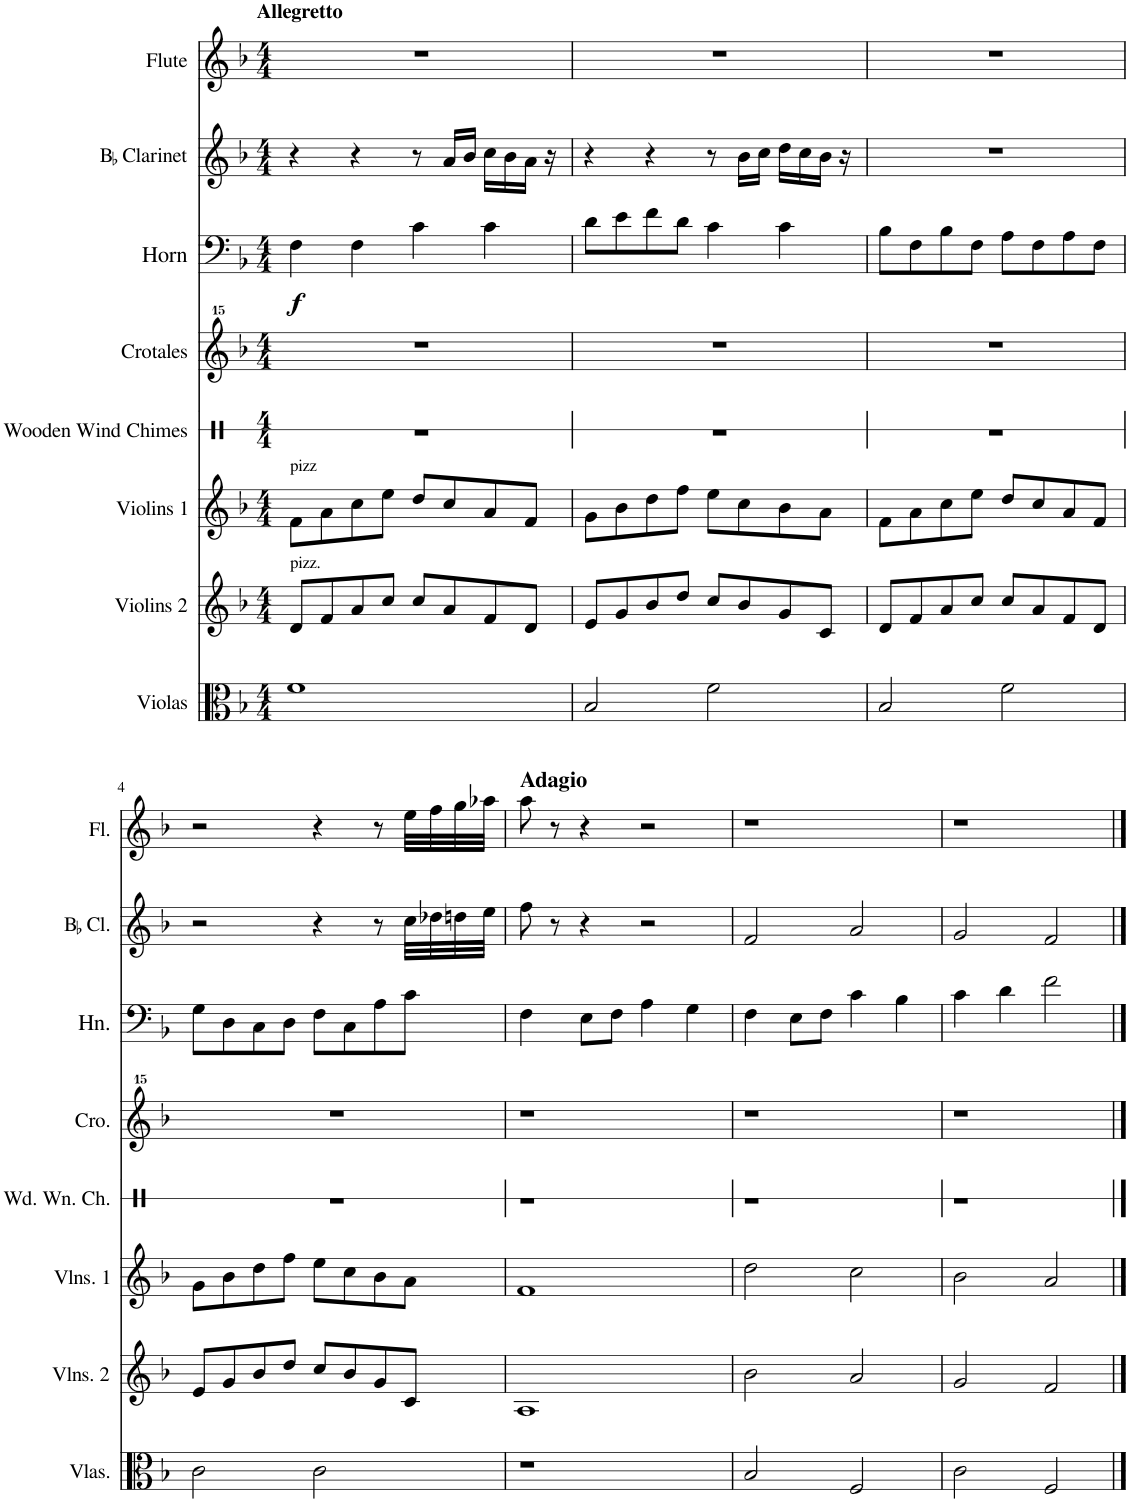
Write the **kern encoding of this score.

**kern	**kern	**kern	**kern	**kern	**kern	**dynam	**kern	**kern
*part8	*part7	*part6	*part5	*part4	*part3	*part3	*part2	*part1
*staff8	*staff7	*staff6	*staff5	*staff4	*staff3	*staff3	*staff2	*staff1
*I"Violas	*I"Violins 2	*I"Violins 1	*I"Wooden Wind Chimes	*I"Crotales	*I"Horn	*	*I"BaccidentalFlat Clarinet	*I"Flute
*I'Vlas.	*I'Vlns. 2	*I'Vlns. 1	*I'Wd. Wn. Ch.	*I'Cro.	*I'Hn.	*	*I'BaccidentalFlat Cl.	*I'Fl.
*	*	*	*stria1	*	*	*	*	*
*clefC3	*clefG2	*clefG2	*clefX	*clefG^^2	*clefF4	*	*clefG2	*clefG2
*	*	*	*	*	*ITrd4c7	*	*ITrd1c2	*
*k[b-]	*k[b-]	*k[b-]	*k[]	*k[b-]	*k[b-]	*	*k[b-]	*k[b-]
*M4/4	*M4/4	*M4/4	*M4/4	*M4/4	*M4/4	*	*M4/4	*M4/4
=1	=1	=1	=1	=1	=1	=1	=1	=1
!	!	!	!	!	!	!	!	!LO:TX:a:B:t=Allegretto
!	!	!LO:TX:a:t=pizz	!	!	!	!	!	!
!	!LO:TX:a:t=pizz.	!	!	!	!	!	!	!
!	!	!	!	!	!	!LO:DY:b	!	!
1f	8d/L	8f\L	1r	1r	4F\	f	4r	1r
.	8f/	8a\	.	.	.	.	.	.
.	8a/	8cc\	.	.	4F\	.	4r	.
.	8cc/J	8ee\J	.	.	.	.	.	.
.	8cc/L	8dd/L	.	.	4c\	.	8r	.
.	8a/	8cc/	.	.	.	.	16a/LL	.
.	.	.	.	.	.	.	16b-/JJ	.
.	8f/	8a/	.	.	4c\	.	16cc\LL	.
.	.	.	.	.	.	.	16b-\	.
.	8d/J	8f/J	.	.	.	.	16a\JJ	.
.	.	.	.	.	.	.	16r	.
=2	=2	=2	=2	=2	=2	=2	=2	=2
2B-/	8e/L	8g\L	1r	1r	8d\L	.	4r	1r
.	8g/	8b-\	.	.	8e\	.	.	.
.	8b-/	8dd\	.	.	8f\	.	4r	.
.	8dd/J	8ff\J	.	.	8d\J	.	.	.
2f\	8cc/L	8ee\L	.	.	4c\	.	8r	.
.	8b-/	8cc\	.	.	.	.	16b-\LL	.
.	.	.	.	.	.	.	16cc\JJ	.
.	8g/	8b-\	.	.	4c\	.	16dd\LL	.
.	.	.	.	.	.	.	16cc\	.
.	8c/J	8a\J	.	.	.	.	16b-\JJ	.
.	.	.	.	.	.	.	16r	.
=3	=3	=3	=3	=3	=3	=3	=3	=3
2B-/	8d/L	8f\L	1r	1r	8B-\L	.	1r	1r
.	8f/	8a\	.	.	8F\	.	.	.
.	8a/	8cc\	.	.	8B-\	.	.	.
.	8cc/J	8ee\J	.	.	8F\J	.	.	.
2f\	8cc/L	8dd/L	.	.	8A\L	.	.	.
.	8a/	8cc/	.	.	8F\	.	.	.
.	8f/	8a/	.	.	8A\	.	.	.
.	8d/J	8f/J	.	.	8F\J	.	.	.
!!LO:LB:g=z
=4	=4	=4	=4	=4	=4	=4	=4	=4
2c\	8e/L	8g\L	1r	1r	8G\L	.	2r	2r
.	8g/	8b-\	.	.	8D\	.	.	.
.	8b-/	8dd\	.	.	8C\	.	.	.
.	8dd/J	8ff\J	.	.	8D\J	.	.	.
2c\	8cc/L	8ee\L	.	.	8F\L	.	4r	4r
.	8b-/	8cc\	.	.	8C\	.	.	.
.	8g/	8b-\	.	.	8A\	.	8r	8r
.	8c/J	8a\J	.	.	8c\J	.	32cc\LLL	32ee\LLL
.	.	.	.	.	.	.	32dd-X\	32ff\
.	.	.	.	.	.	.	32ddn\	32gg\
.	.	.	.	.	.	.	32ee\JJJ	32aa-X\JJJ
=5	=5	=5	=5	=5	=5	=5	=5	=5
!	!	!	!	!	!	!	!	!LO:TX:a:B:t=Adagio
1r	1A	1f	1r	1r	4F\	.	8ff\	8aa\
.	.	.	.	.	.	.	8r	8r
.	.	.	.	.	8E\L	.	4r	4r
.	.	.	.	.	8F\J	.	.	.
.	.	.	.	.	4A\	.	2r	2r
.	.	.	.	.	4G\	.	.	.
=6	=6	=6	=6	=6	=6	=6	=6	=6
2B-/	2b-\	2dd\	1r	1r	4F\	.	2f/	1r
.	.	.	.	.	8E\L	.	.	.
.	.	.	.	.	8F\J	.	.	.
2F/	2a/	2cc\	.	.	4c\	.	2a/	.
.	.	.	.	.	4B-\	.	.	.
=7	=7	=7	=7	=7	=7	=7	=7	=7
2c\	2g/	2b-\	1r	1r	4c\	.	2g/	1r
.	.	.	.	.	4d\	.	.	.
2F/	2f/	2a/	.	.	2f\	.	2f/	.
==	==	==	==	==	==	==	==	==
*-	*-	*-	*-	*-	*-	*-	*-	*-
